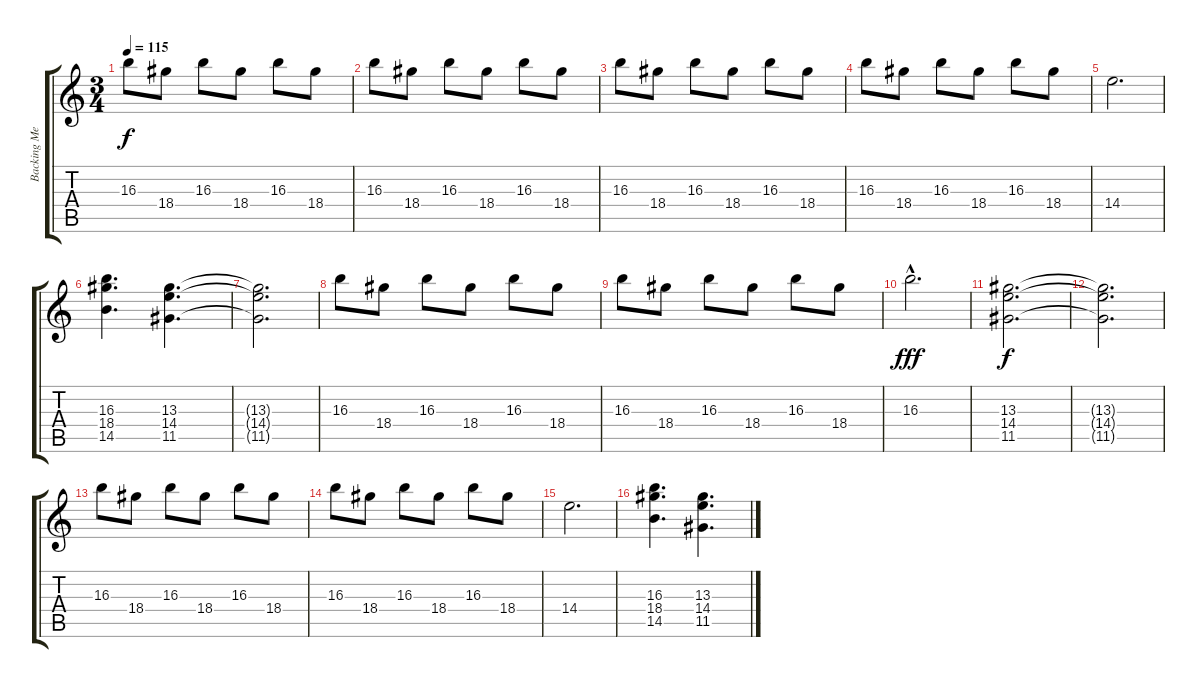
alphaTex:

\track ("Backing Melody" "Backing Me") {instrument electricguitarjazz}
\staff {score tabs}
\tuning (E4 B3 G3 D3 A2 E2) {hide}
\ts (3 4)
\tempo 115
\clef g2
\ks c
16.3.8{dy f} 18.4.8 16.3.8 18.4.8 16.3.8 18.4.8 |
16.3.8 18.4.8 16.3.8 18.4.8 16.3.8 18.4.8 |
16.3.8 18.4.8 16.3.8 18.4.8 16.3.8 18.4.8 |
16.3.8 18.4.8 16.3.8 18.4.8 16.3.8 18.4.8 |
14.4.2{d} |
(16.3 18.4 14.5).4{d} (13.3 14.4 11.5).4{d} |
(13.3{t} 14.4{t} 11.5{t}).2{d} |
16.3.8 18.4.8 16.3.8 18.4.8 16.3.8 18.4.8 |
16.3.8 18.4.8 16.3.8 18.4.8 16.3.8 18.4.8 |
16.3{hac}.2{d dy fff} |
(13.3 14.4 11.5).2{d dy f} |
(13.3{t} 14.4{t} 11.5{t}).2{d} |
16.3.8 18.4.8 16.3.8 18.4.8 16.3.8 18.4.8 |
16.3.8 18.4.8 16.3.8 18.4.8 16.3.8 18.4.8 |
14.4.2{d} |
(16.3 18.4 14.5).4{d} (13.3 14.4 11.5).4{d}
